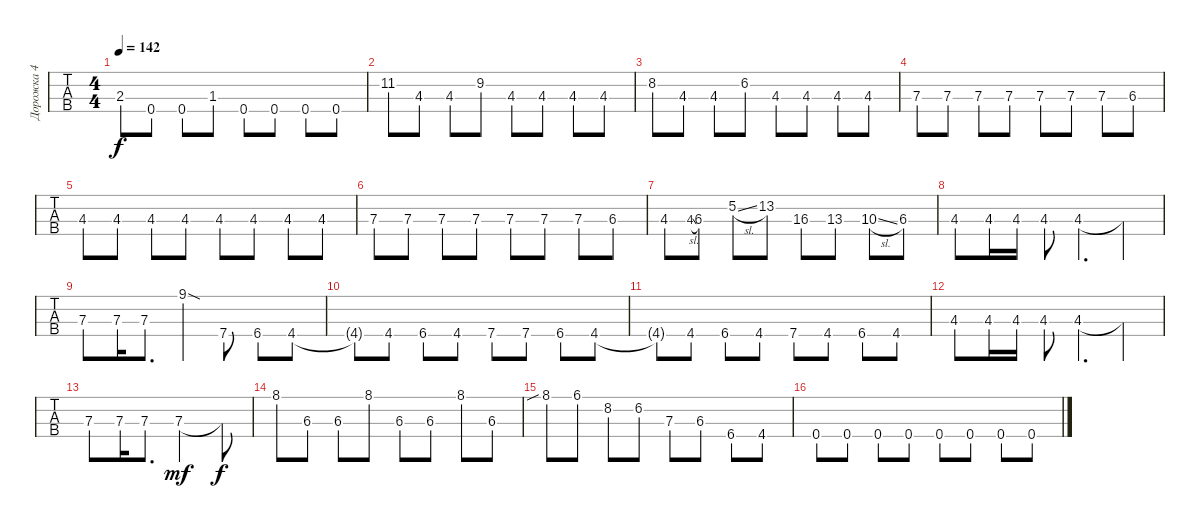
\track ("Дорожка 4" "Дорожка 4") {instrument electricbassfinger}
\staff {tabs}
\tuning (G2 D2 A1 E1) {hide}
\ts (4 4)
\tempo 142
\clef f4
\ks c
2.3.8{dy f} 0.4.8 0.4.8 1.3.8 0.4.8 0.4.8 0.4.8 0.4.8 |
11.2.8 4.3.8 4.3.8 9.2.8 4.3.8 4.3.8 4.3.8 4.3.8 |
8.2.8 4.3.8 4.3.8 6.2.8 4.3.8 4.3.8 4.3.8 4.3.8 |
7.3.8 7.3.8 7.3.8 7.3.8 7.3.8 7.3.8 7.3.8 6.3.8 |
4.3.8 4.3.8 4.3.8 4.3.8 4.3.8 4.3.8 4.3.8 4.3.8 |
7.3.8 7.3.8 7.3.8 7.3.8 7.3.8 7.3.8 7.3.8 6.3.8 |
4.3.8 4.3{sl}.8{gr} 6.3.8 5.2{sl}.8 13.2.8 16.3.8 13.3.8 10.3{sl}.8 6.3.8 |
4.3.8 4.3.16 4.3.16 4.3.8 4.3.4{d} 4.3{t}.4 |
7.3.8 7.3.16 7.3.8{d} 9.1{sod}.4 7.4.8 6.4.8 4.4.8 |
4.4{t}.8 4.4.8 6.4.8 4.4.8 7.4.8 7.4.8 6.4.8 4.4.8 |
4.4{t}.8 4.4.8 6.4.8 4.4.8 7.4.8 4.4.8 6.4.8 4.4.8 |
4.3.8 4.3.16 4.3.16 4.3.8 4.3.4{d} 4.3{t}.4 |
7.3.8 7.3.16 7.3.8{d} 7.3.2{dy mf} 7.3{t}.8{dy f} |
8.1.8 6.3.8 6.3.8 8.1.8 6.3.8 6.3.8 8.1.8 6.3.8 |
8.1{sib}.8 6.1.8 8.2.8 6.2.8 7.3.8 6.3.8 6.4.8 4.4.8 |
0.4.8 0.4.8 0.4.8 0.4.8 0.4.8 0.4.8 0.4.8 0.4.8
